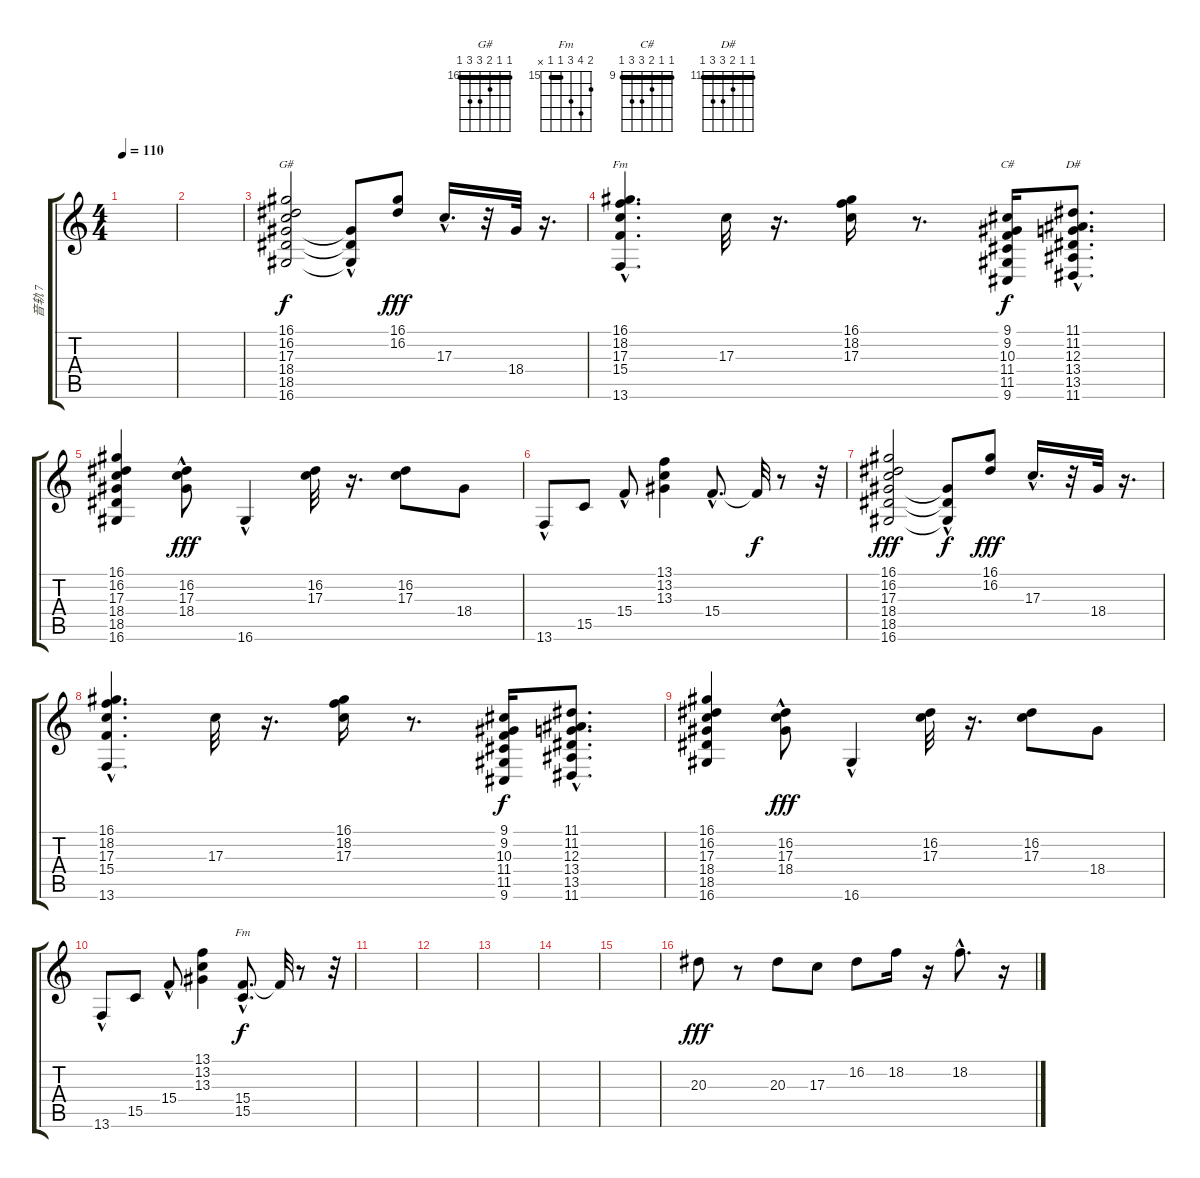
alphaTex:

\track ("音轨 7" "音轨 7") {instrument stringensemble1}
\staff {score tabs}
\tuning (E4 B3 G3 D3 A2 E2) {hide}
\chord ("G#" 16 16 17 18 18 16) {firstfret 16 barre 16}
\chord ("Fm" 13 13 13 15 15 13) {firstfret 13 barre 13}
\chord ("C#" 9 9 10 11 11 9) {firstfret 9 barre 9}
\chord ("D#" 11 11 12 13 13 11) {firstfret 11 barre 11}
\chord ("Fm" 16 18 17 15 15 x) {firstfret 15 barre 15}
\ts (4 4)
\tempo 110
\clef g2
\ks c
|
|
(16.1 16.2 17.3 18.4 18.5 16.6).2{ch "G#"} (18.4{t} 18.5{hac t} 16.6{hac t}).8{dy f} (16.1 16.2).8{dy fff} 17.3{hac}.16{d} r.32 18.4.32 r.16{d} |
(16.1{hac} 18.2 17.3 15.4 13.6).4{d ch "Fm"} 17.3.32 r.16{d} (16.1 18.2 17.3).16 r.8{d} (9.1 9.2 10.3 11.4 11.5 9.6).16{ch "C#" dy f} (11.1{hac} 11.2{hac} 12.3{hac} 13.4{hac} 13.5{hac} 11.6{hac}).8{d ch "D#"} |
(16.1 16.2 17.3 18.4 18.5 16.6).4 (16.2 17.3 18.4{hac}).8{dy fff} 16.6{hac}.4 (16.2 17.3).32 r.16{d} (16.2 17.3).8 18.4.8 |
13.6{hac}.8 15.5.8 15.4{hac}.8 (13.1 13.2 13.3).4 15.4{hac}.8{d} 15.4{t}.32{dy f} r.8 r.32 |
(16.1 16.2 17.3 18.4 18.5 16.6).2{dy fff} (18.4{t} 18.5{hac t} 16.6{hac t}).8{dy f} (16.1 16.2).8{dy fff} 17.3{hac}.16{d} r.32 18.4.32 r.16{d} |
(16.1{hac} 18.2 17.3 15.4 13.6).4{d} 17.3.32 r.16{d} (16.1 18.2 17.3).16 r.8{d} (9.1 9.2 10.3 11.4 11.5 9.6).16{dy f} (11.1{hac} 11.2{hac} 12.3{hac} 13.4{hac} 13.5{hac} 11.6{hac}).8{d} |
(16.1 16.2 17.3 18.4 18.5 16.6).4 (16.2 17.3 18.4{hac}).8{dy fff} 16.6{hac}.4 (16.2 17.3).32 r.16{d} (16.2 17.3).8 18.4.8 |
13.6{hac}.8 15.5.8 15.4{hac}.8 (13.1 13.2 13.3).4 (15.4{hac} 15.5{hac}).8{d ch "Fm" dy f} 15.4{t}.32 r.8 r.32 |
|
|
|
|
|
20.3.8{dy fff} r.8 20.3.8 17.3.8 16.2.8 18.2.16 r.16 18.2{hac}.8{d} r.16
